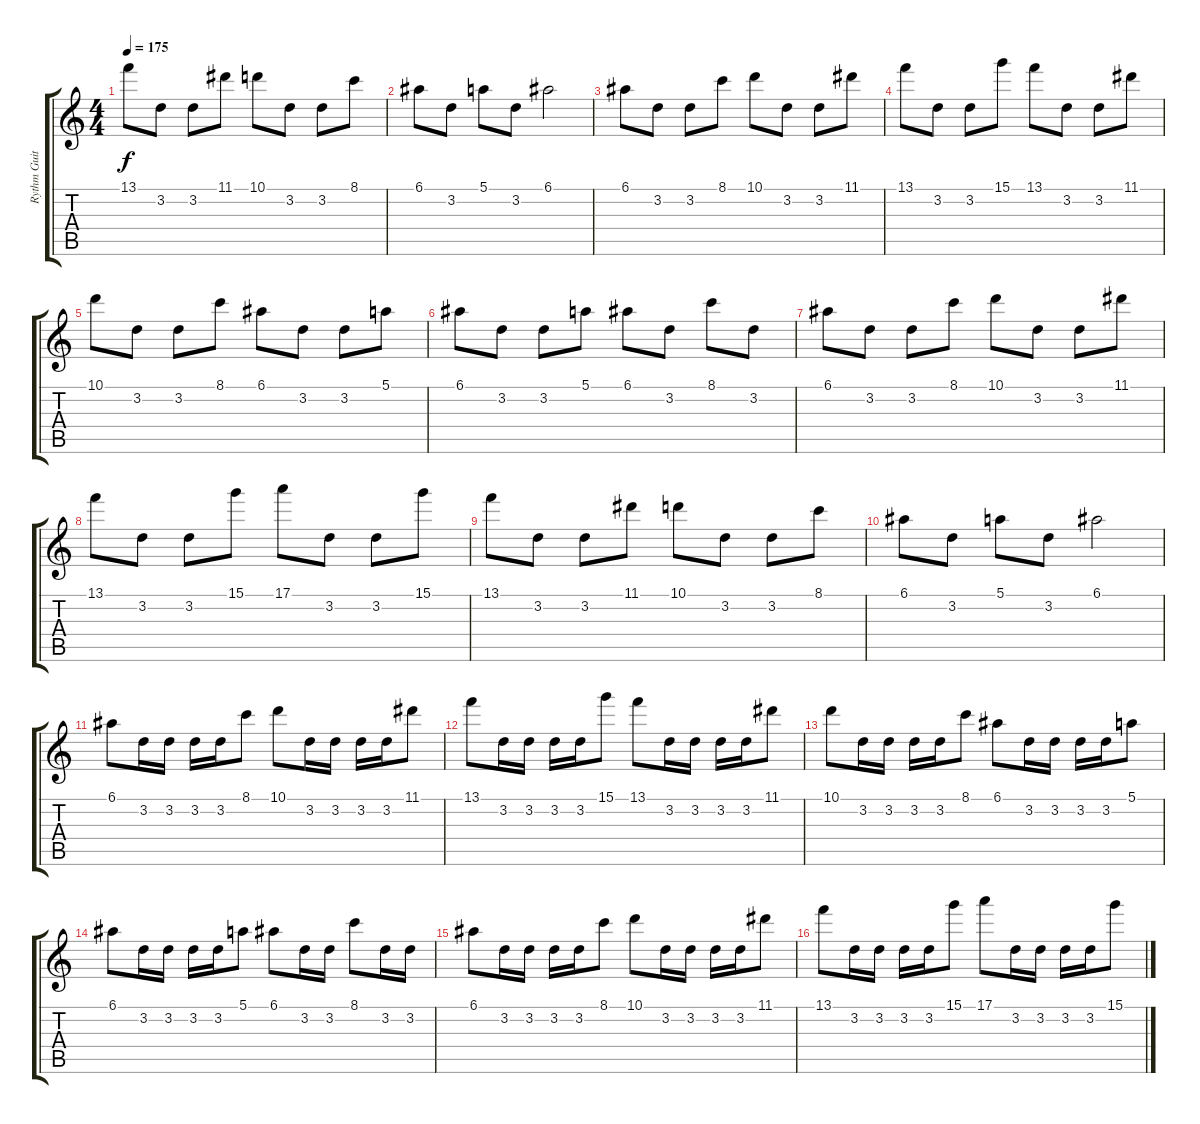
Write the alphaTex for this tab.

\track ("Rythm Guitar" "Rythm Guit") {instrument overdrivenguitar}
\staff {score tabs}
\tuning (E4 B3 G3 D3 A2 D2) {hide}
\ts (4 4)
\tempo 175
\clef g2
\ks c
13.1.8{dy f} 3.2.8 3.2.8 11.1.8 10.1.8 3.2.8 3.2.8 8.1.8 |
6.1.8 3.2.8 5.1.8 3.2.8 6.1.2 |
6.1.8{instrument overdrivenguitar} 3.2.8 3.2.8 8.1.8 10.1.8 3.2.8 3.2.8 11.1.8 |
13.1.8 3.2.8 3.2.8 15.1.8 13.1.8 3.2.8 3.2.8 11.1.8 |
10.1.8 3.2.8 3.2.8 8.1.8 6.1.8 3.2.8 3.2.8 5.1.8 |
6.1.8 3.2.8 3.2.8 5.1.8 6.1.8 3.2.8 8.1.8 3.2.8 |
6.1.8 3.2.8 3.2.8 8.1.8 10.1.8 3.2.8 3.2.8 11.1.8 |
13.1.8 3.2.8 3.2.8 15.1.8 17.1.8 3.2.8 3.2.8 15.1.8 |
13.1.8 3.2.8 3.2.8 11.1.8 10.1.8 3.2.8 3.2.8 8.1.8 |
6.1.8 3.2.8 5.1.8 3.2.8 6.1.2 |
6.1.8 3.2.16 3.2.16 3.2.16 3.2.16 8.1.8 10.1.8 3.2.16 3.2.16 3.2.16 3.2.16 11.1.8 |
13.1.8 3.2.16 3.2.16 3.2.16 3.2.16 15.1.8 13.1.8 3.2.16 3.2.16 3.2.16 3.2.16 11.1.8 |
10.1.8 3.2.16 3.2.16 3.2.16 3.2.16 8.1.8 6.1.8 3.2.16 3.2.16 3.2.16 3.2.16 5.1.8 |
6.1.8 3.2.16 3.2.16 3.2.16 3.2.16 5.1.8 6.1.8 3.2.16 3.2.16 8.1.8 3.2.16 3.2.16 |
6.1.8 3.2.16 3.2.16 3.2.16 3.2.16 8.1.8 10.1.8 3.2.16 3.2.16 3.2.16 3.2.16 11.1.8 |
13.1.8 3.2.16 3.2.16 3.2.16 3.2.16 15.1.8 17.1.8 3.2.16 3.2.16 3.2.16 3.2.16 15.1.8
